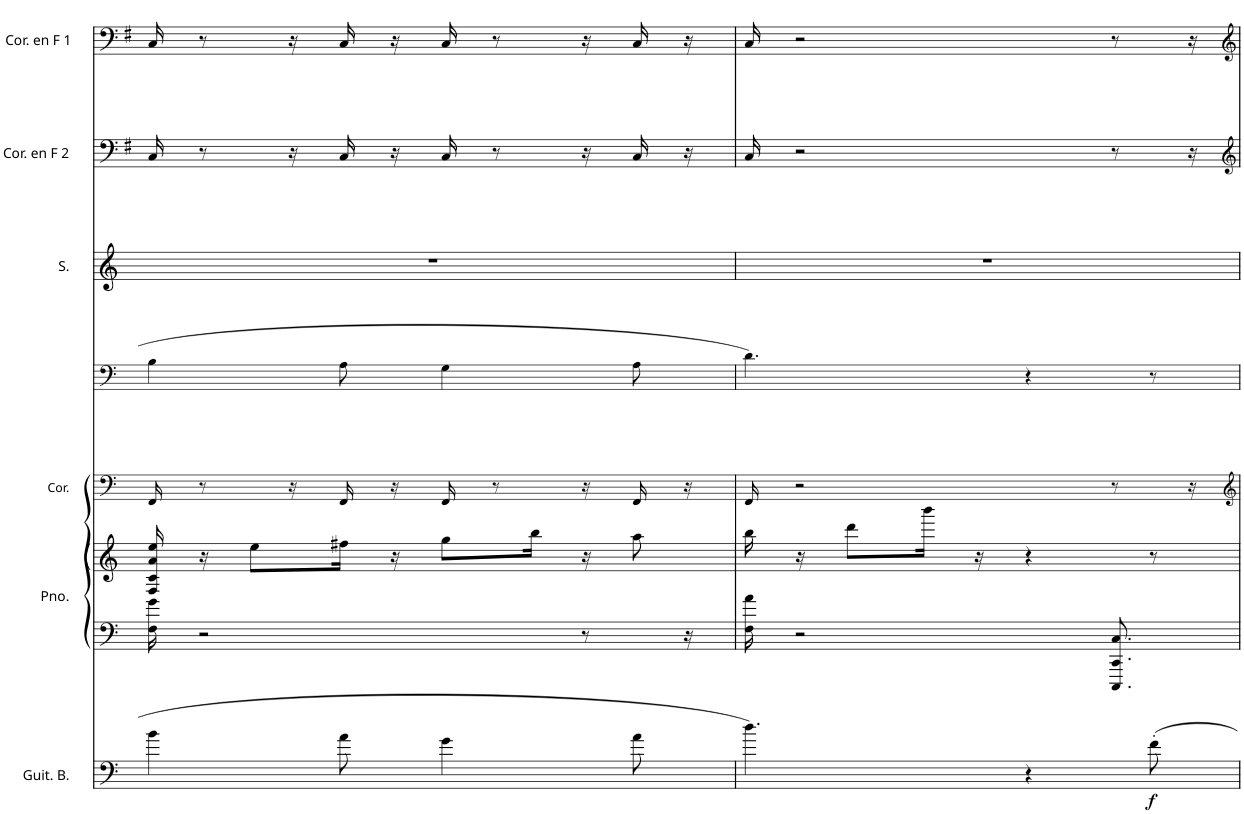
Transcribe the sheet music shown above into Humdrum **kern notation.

**kern	**dynam	**kern	**kern	**kern	**kern	**kern	**kern	**kern
*part7	*part7	*part6	*part6	*part5	*part4	*part3	*part2	*part1
*staff8	*staff8	*staff7	*staff6	*staff5	*staff4	*staff3	*staff2	*staff1
*I"Bajo eléctrico	*	*I"Piano	*	*I"Trompa	*I"Banjo	*I"Soprano	*I"Trompa en F 2	*I"Trompa en F 1
*	*	*I'Pno.	*	*	*I'Bjo	*I'S.	*	*
!!LO:PB:g=z
*clefF4	*	*clefF4	*clefG2	*clefF4	*clefF4	*clefG2	*clefF4	*clefF4
*Trd7c12	*	*	*	*Trd4c7	*Trd7c12	*	*Trd4c7	*Trd4c7
*k[]	*	*k[]	*k[]	*k[]	*k[]	*k[]	*k[f#]	*k[f#]
*M6/8	*	*M6/8	*M6/8	*M6/8	*M6/8	*M6/8	*M6/8	*M6/8
=16	=16	=16	=16	=16	=16	=16	=16	=16
4b\	.	16F\ 16g\	16F/ 16c/ 16a/ 16ee/	16FF/	4B\	2.r	16C/	16C/
.	.	2r	16r	8r	.	.	8r	8r
.	.	.	8ee\L	.	.	.	.	.
.	.	.	.	16r	.	.	16r	16r
8a\	.	.	16ff#X\Jk	16FF/	8A\	.	16C/	16C/
.	.	.	16r	16r	.	.	16r	16r
4g\	.	.	8gg\L	16FF/	4G\	.	16C/	16C/
.	.	.	.	8r	.	.	8r	8r
.	.	.	16bb\Jk	.	.	.	.	.
.	.	8r	16r	16r	.	.	16r	16r
8a\	.	.	8aa\	16FF/	8A\	.	16C/	16C/
.	.	16r	.	16r	.	.	16r	16r
=17	=17	=17	=17	=17	=17	=17	=17	=17
4.dd\	.	16F\ 16a\	16bb\	16FF/	4.d\	2.r	16C/	16C/
.	.	2r	16r	2r	.	.	2r	2r
.	.	.	8ddd\L	.	.	.	.	.
.	.	.	16bbb\Jk	.	.	.	.	.
.	.	.	16r	.	.	.	.	.
4r	.	.	4r	.	4r	.	.	.
.	.	8.CCC/ 8.CC/ 8.C/	.	8r	.	.	8r	8r
!	!LO:DY:b	!	!	!	!	!	!	!
8f'\	f	.	8r	.	8r	.	.	.
.	.	.	.	16r	.	.	16r	16r
=	=	=	=	=	=	=	=	=
*-	*-	*-	*-	*-	*-	*-	*-	*-
